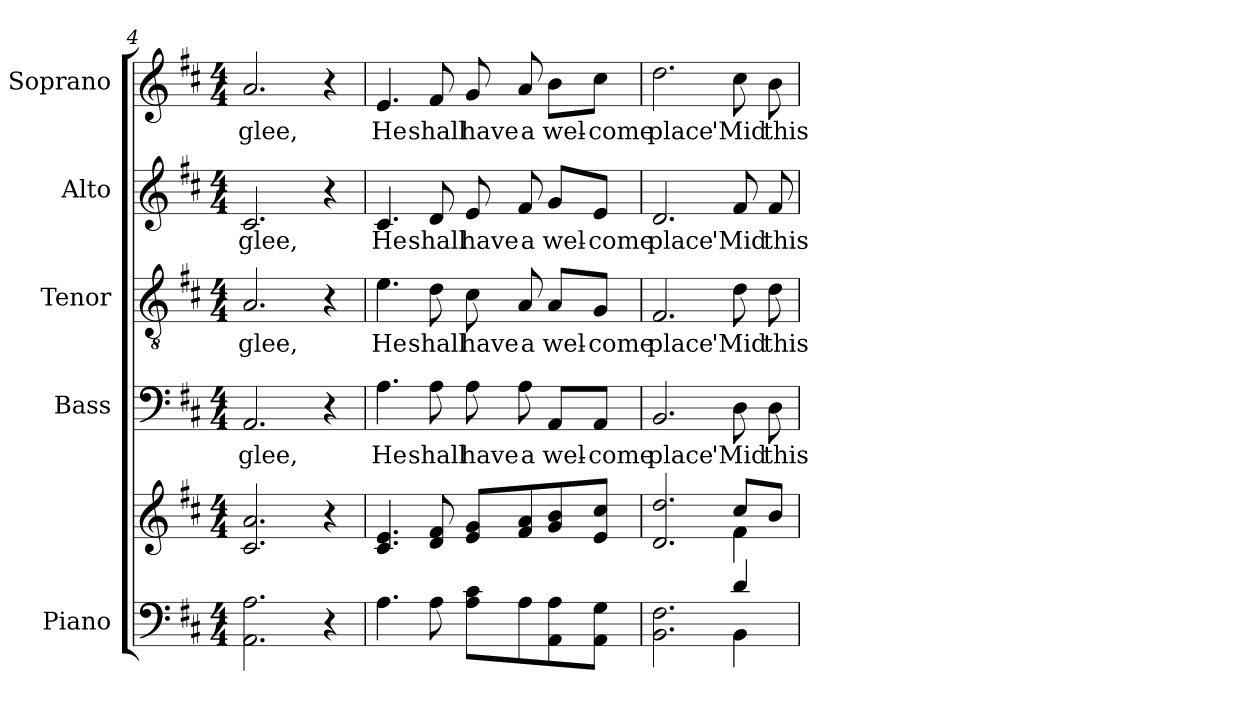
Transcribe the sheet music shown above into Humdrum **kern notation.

**kern	**kern	**kern	**text	**kern	**text	**kern	**text	**kern	**text
*part5	*part5	*part4	*part4	*part3	*part3	*part2	*part2	*part1	*part1
*staff6	*staff5	*staff4	*staff4	*staff3	*staff3	*staff2	*staff2	*staff1	*staff1
*I"Piano	*	*I"Bass	*	*I"Tenor	*	*I"Alto	*	*I"Soprano	*
*I'Pno.	*	*I'B.	*	*I'T.	*	*I'A.	*	*I'S.	*
*clefF4	*clefG2	*clefF4	*	*clefGv2	*	*clefG2	*	*clefG2	*
*	*	*	*	*ITrd7c12	*	*	*	*	*
*k[f#c#]	*k[f#c#]	*k[f#c#]	*	*k[f#c#]	*	*k[f#c#]	*	*k[f#c#]	*
*D:	*D:	*D:	*	*D:	*	*D:	*	*D:	*
*M4/4	*M4/4	*M4/4	*	*M4/4	*	*M4/4	*	*M4/4	*
=4	=4	=4	=4	=4	=4	=4	=4	=4	=4
!	!	!	!LO:LY:b:color=#000000	!	!	!	!	!	!
!	!	!	!	!	!LO:LY:b:color=#000000	!	!	!	!
!	!	!	!	!	!	!	!LO:LY:b:color=#000000	!	!
!	!	!	!	!	!	!	!	!	!LO:LY:b:color=#000000
2.AAi\ 2.Ai	2.c#i/ 2.ai	2.AAi/	glee,	2.AAi/	glee,	2.c#i/	glee,	2.ai/	glee,
4r	4r	4r	.	4r	.	4r	.	4r	.
=5	=5	=5	=5	=5	=5	=5	=5	=5	=5
!	!	!	!LO:LY:b:color=#000000	!	!	!	!	!	!
!	!	!	!	!	!LO:LY:b:color=#000000	!	!	!	!
!	!	!	!	!	!	!	!LO:LY:b:color=#000000	!	!
!	!	!	!	!	!	!	!	!	!LO:LY:b:color=#000000
4.Ai\	4.c#i/ 4.ei	4.Ai\	He	4.Ei\	He	4.c#i/	He	4.ei/	He
!	!	!	!LO:LY:b:color=#000000	!	!	!	!	!	!
!	!	!	!	!	!LO:LY:b:color=#000000	!	!	!	!
!	!	!	!	!	!	!	!LO:LY:b:color=#000000	!	!
!	!	!	!	!	!	!	!	!	!LO:LY:b:color=#000000
8Ai\	8di/ 8f#i	8Ai\	shall	8Di\	shall	8di/	shall	8f#i/	shall
!	!	!	!LO:LY:b:color=#000000	!	!	!	!	!	!
!	!	!	!	!	!LO:LY:b:color=#000000	!	!	!	!
!	!	!	!	!	!	!	!LO:LY:b:color=#000000	!	!
!	!	!	!	!	!	!	!	!	!LO:LY:b:color=#000000
8Ai\ 8c#iL	8ei/ 8giL	8Ai\	have	8C#i\	have	8ei/	have	8gi/	have
!	!	!	!LO:LY:b:color=#000000	!	!	!	!	!	!
!	!	!	!	!	!LO:LY:b:color=#000000	!	!	!	!
!	!	!	!	!	!	!	!LO:LY:b:color=#000000	!	!
!	!	!	!	!	!	!	!	!	!LO:LY:b:color=#000000
8Ai\	8f#i/ 8ai	8Ai\	a	8AAi/	a	8f#i/	a	8ai/	a
!	!	!	!LO:LY:b:color=#000000	!	!	!	!	!	!
!	!	!	!	!	!LO:LY:b:color=#000000	!	!	!	!
!	!	!	!	!	!	!	!LO:LY:b:color=#000000	!	!
!	!	!	!	!	!	!	!	!	!LO:LY:b:color=#000000
8AAi\ 8Ai	8gi/ 8bi	8AAi/L	wel-	8AAi/L	wel-	8gi/L	wel-	8bi\L	wel-
!	!	!	!LO:LY:b:color=#000000	!	!	!	!	!	!
!	!	!	!	!	!LO:LY:b:color=#000000	!	!	!	!
!	!	!	!	!	!	!	!LO:LY:b:color=#000000	!	!
!	!	!	!	!	!	!	!	!	!LO:LY:b:color=#000000
8AAi\ 8GiJ	8ei/ 8cc#iJ	8AAi/J	-come	8GGi/J	-come	8ei/J	-come	8cc#i\J	-come
=6	=6	=6	=6	=6	=6	=6	=6	=6	=6
*^	*^	*	*	*	*	*	*	*	*
!	!	!	!	!	!LO:LY:b:color=#000000	!	!	!	!	!	!
!	!	!	!	!	!	!	!LO:LY:b:color=#000000	!	!	!	!
!	!	!	!	!	!	!	!	!	!LO:LY:b:color=#000000	!	!
!	!	!	!	!	!	!	!	!	!	!	!LO:LY:b:color=#000000
2.BBi\ 2.F#i	2.ryy	2.di/ 2.ddi	2.ryy	2.BBi/	place	2.FF#i/	place	2.di/	place	2.ddi\	place
!	!	!	!	!	!LO:LY:b:color=#000000	!	!	!	!	!	!
!	!	!	!	!	!	!	!LO:LY:b:color=#000000	!	!	!	!
!	!	!	!	!	!	!	!	!	!LO:LY:b:color=#000000	!	!
!	!	!	!	!	!	!	!	!	!	!	!LO:LY:b:color=#000000
4di/	4BBi\	8cc#i/L	4f#i\	8Di\	'Mid	8Di\	'Mid	8f#i/	'Mid	8cc#i\	'Mid
!	!	!	!	!	!LO:LY:b:color=#000000	!	!	!	!	!	!
!	!	!	!	!	!	!	!LO:LY:b:color=#000000	!	!	!	!
!	!	!	!	!	!	!	!	!	!LO:LY:b:color=#000000	!	!
!	!	!	!	!	!	!	!	!	!	!	!LO:LY:b:color=#000000
.	.	8bi/J	.	8Di\	this	8Di\	this	8f#i/	this	8bi\	this
*v	*v	*	*	*	*	*	*	*	*	*	*
*	*v	*v	*	*	*	*	*	*	*	*
=	=	=	=	=	=	=	=	=	=
*-	*-	*-	*-	*-	*-	*-	*-	*-	*-
